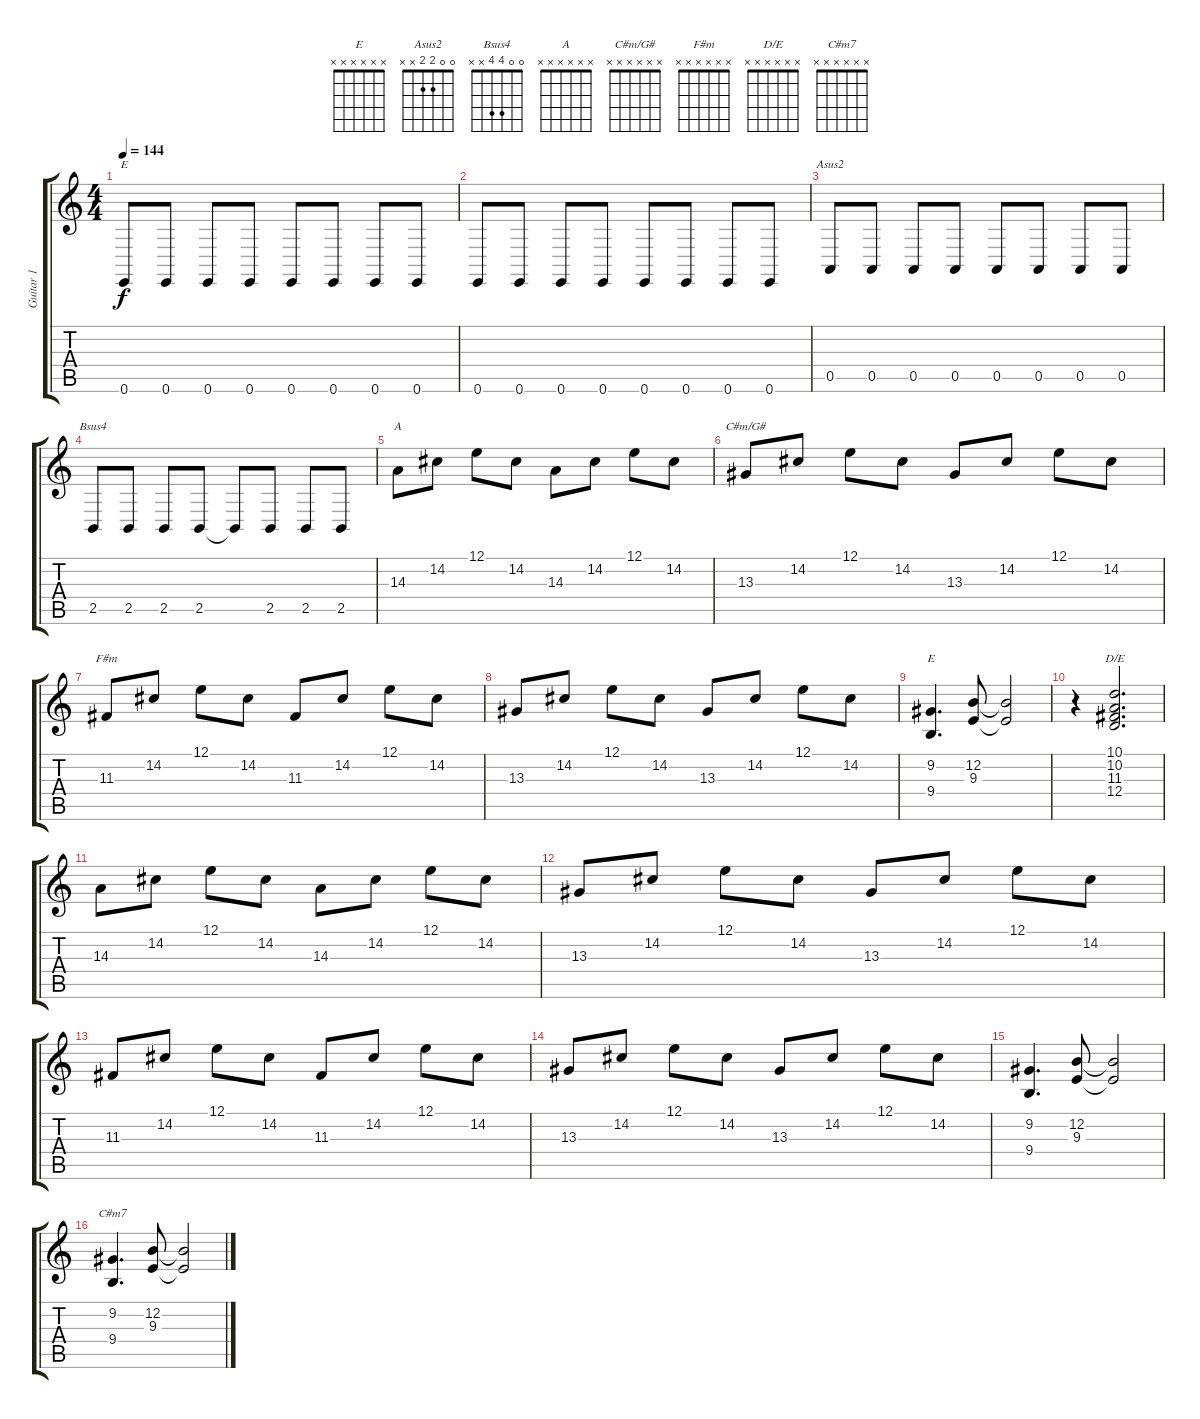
\track ("Guitar 1" "Guitar 1") {instrument tenorsax}
\staff {score tabs}
\tuning (E4 B3 G3 D3 A2 E2) {hide}
\chord ("E" 0 0 1 2 x x)
\chord ("Asus2" 0 0 2 2 x x)
\chord ("Bsus4" 0 0 4 4 x x)
\chord ("A" x x x x x x)
\chord ("C#m/G#" x x x x x x)
\chord ("F#m" x x x x x x)
\chord ("E" x x x x x x)
\chord ("D/E" x x x x x x)
\chord ("C#m7" x x x x x x)
\ts (4 4)
\tempo 144
\clef g2
\ks c
0.6.8{ch "E" dy f} 0.6.8 0.6.8 0.6.8 0.6.8 0.6.8 0.6.8 0.6.8 |
0.6.8 0.6.8 0.6.8 0.6.8 0.6.8 0.6.8 0.6.8 0.6.8 |
0.5.8{ch "Asus2"} 0.5.8 0.5.8 0.5.8 0.5.8 0.5.8 0.5.8 0.5.8 |
2.5.8{ch "Bsus4"} 2.5.8 2.5.8 2.5.8 2.5{t}.8 2.5.8 2.5.8 2.5.8 |
14.3.8{ch "A"} 14.2.8 12.1.8 14.2.8 14.3.8 14.2.8 12.1.8 14.2.8 |
13.3.8{ch "C#m/G#"} 14.2.8 12.1.8 14.2.8 13.3.8 14.2.8 12.1.8 14.2.8 |
11.3.8{ch "F#m"} 14.2.8 12.1.8 14.2.8 11.3.8 14.2.8 12.1.8 14.2.8 |
13.3.8 14.2.8 12.1.8 14.2.8 13.3.8 14.2.8 12.1.8 14.2.8 |
(9.2 9.4).4{d ch "E"} (12.2 9.3).8 (12.2{t} 9.3{t}).2 |
r.4 (10.1 10.2 11.3 12.4).2{d ch "D/E"} |
14.3.8 14.2.8 12.1.8 14.2.8 14.3.8 14.2.8 12.1.8 14.2.8 |
13.3.8 14.2.8 12.1.8 14.2.8 13.3.8 14.2.8 12.1.8 14.2.8 |
11.3.8 14.2.8 12.1.8 14.2.8 11.3.8 14.2.8 12.1.8 14.2.8 |
13.3.8 14.2.8 12.1.8 14.2.8 13.3.8 14.2.8 12.1.8 14.2.8 |
(9.2 9.4).4{d} (12.2 9.3).8 (12.2{t} 9.3{t}).2 |
(9.2 9.4).4{d ch "C#m7"} (12.2 9.3).8 (12.2{t} 9.3{t}).2
